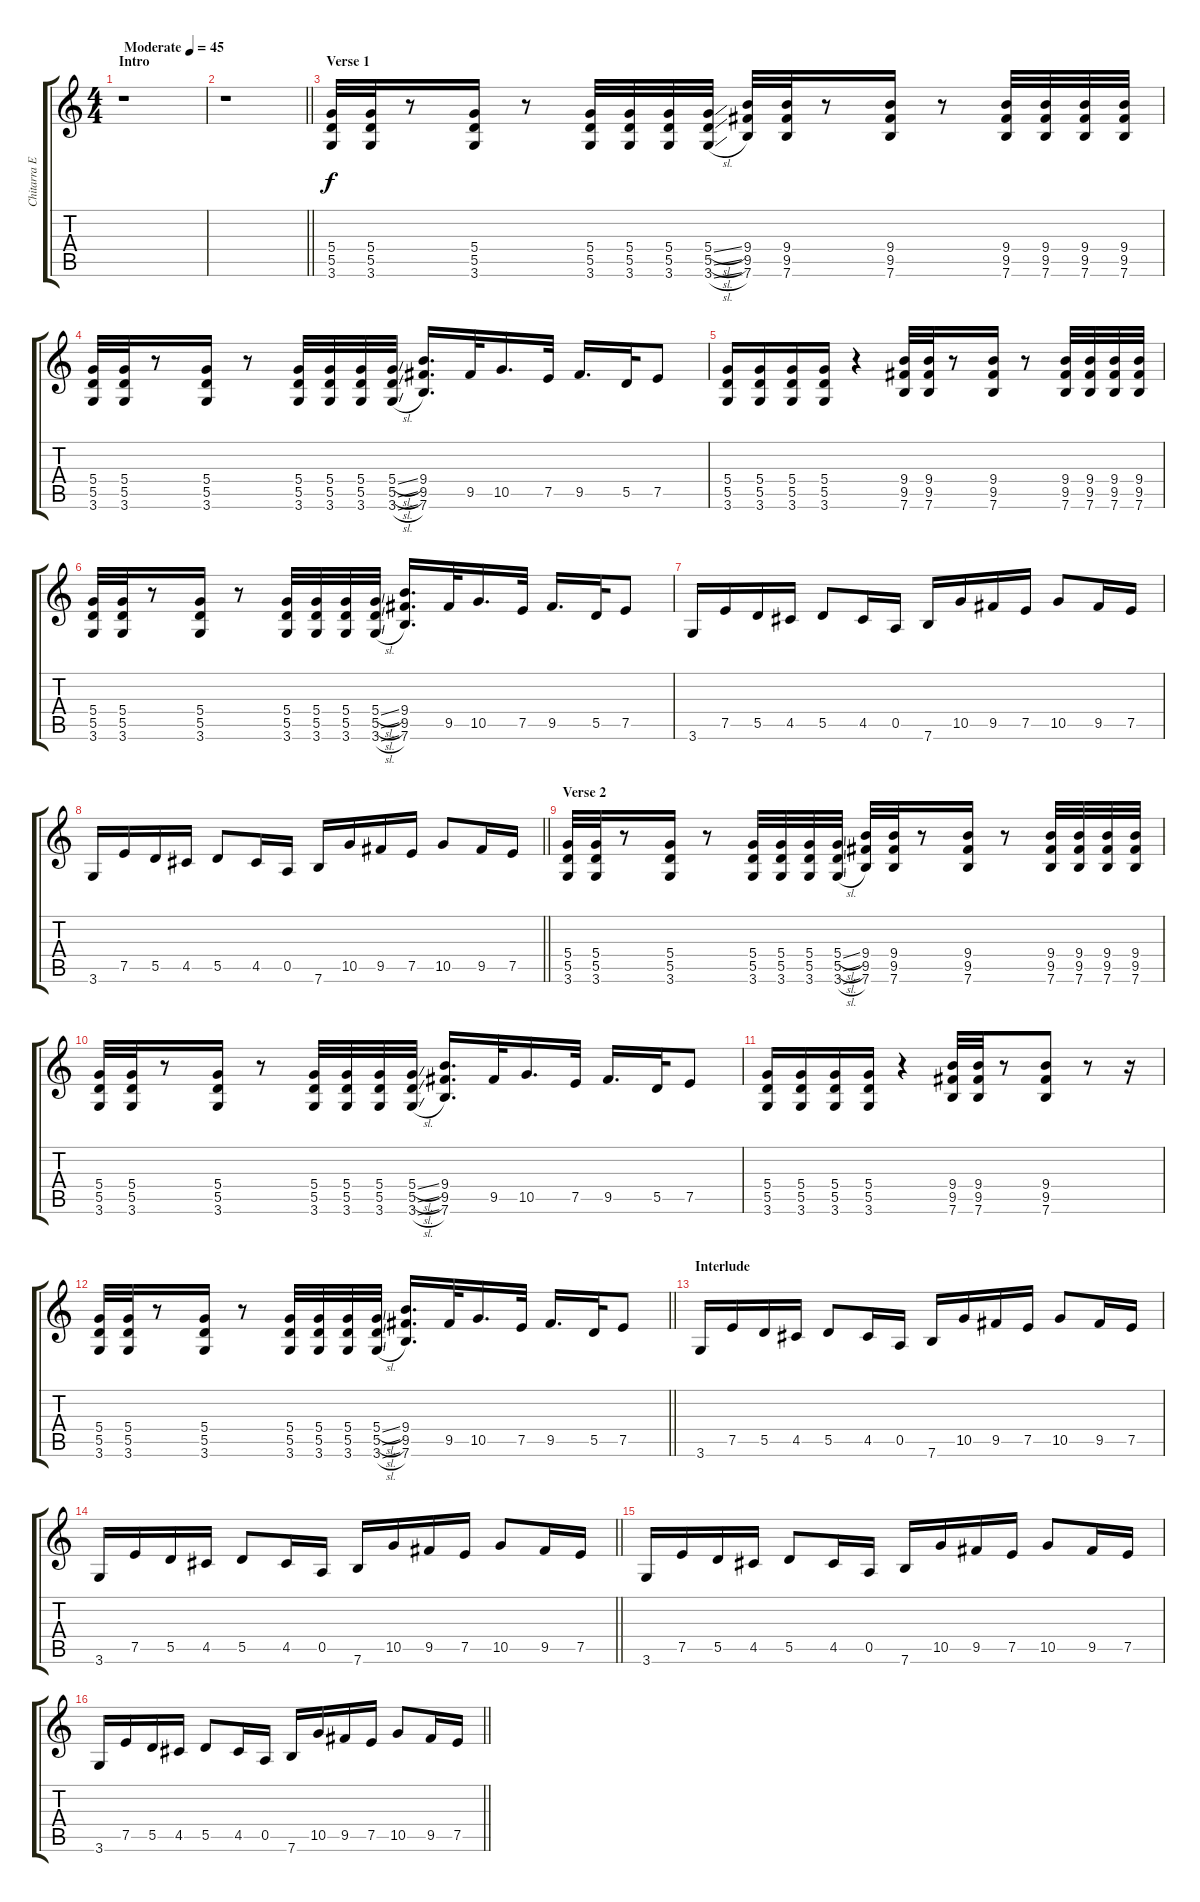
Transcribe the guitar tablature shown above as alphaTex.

\track ("Chitarra Elettrica" "Chitarra E") {instrument distortionguitar}
\staff {score tabs}
\tuning (E4 B3 G3 D3 A2 E2) {hide}
\ts (4 4)
\section ("" "Intro")
\tempo (45 "Moderate")
\clef g2
\ks c
r.1{dy f instrument distortionguitar} |
\barLineRight lightlight
r.1 |
\section ("" "Verse 1")
(5.4 5.5 3.6).32 (5.4 5.5 3.6).32 r.8 (5.4 5.5 3.6).16 r.8 (5.4 5.5 3.6).32 (5.4 5.5 3.6).32 (5.4 5.5 3.6).32 (5.4{sl} 5.5{sl} 3.6{sl}).32 (9.4 9.5 7.6).32 (9.4 9.5 7.6).32 r.8 (9.4 9.5 7.6).16 r.8 (9.4 9.5 7.6).32 (9.4 9.5 7.6).32 (9.4 9.5 7.6).32 (9.4 9.5 7.6).32 |
(5.4 5.5 3.6).32 (5.4 5.5 3.6).32 r.8 (5.4 5.5 3.6).16 r.8 (5.4 5.5 3.6).32 (5.4 5.5 3.6).32 (5.4 5.5 3.6).32 (5.4{sl} 5.5{sl} 3.6{sl}).32 (9.4 9.5 7.6).16{d} 9.5.32 10.5.16{d} 7.5.32 9.5.16{d} 5.5.32 7.5.8 |
(5.4 5.5 3.6).16 (5.4 5.5 3.6).16 (5.4 5.5 3.6).16 (5.4 5.5 3.6).16 r.4 (9.4 9.5 7.6).32 (9.4 9.5 7.6).32 r.8 (9.4 9.5 7.6).16 r.8 (9.4 9.5 7.6).32 (9.4 9.5 7.6).32 (9.4 9.5 7.6).32 (9.4 9.5 7.6).32 |
(5.4 5.5 3.6).32 (5.4 5.5 3.6).32 r.8 (5.4 5.5 3.6).16 r.8 (5.4 5.5 3.6).32 (5.4 5.5 3.6).32 (5.4 5.5 3.6).32 (5.4{sl} 5.5{sl} 3.6{sl}).32 (9.4 9.5 7.6).16{d} 9.5.32 10.5.16{d} 7.5.32 9.5.16{d} 5.5.32 7.5.8 |
3.6.16 7.5.16 5.5.16 4.5.16 5.5.8 4.5.16 0.5.16 7.6.16 10.5.16 9.5.16 7.5.16 10.5.8 9.5.16 7.5.16 |
\barLineRight lightlight
3.6.16 7.5.16 5.5.16 4.5.16 5.5.8 4.5.16 0.5.16 7.6.16 10.5.16 9.5.16 7.5.16 10.5.8 9.5.16 7.5.16 |
\section ("" "Verse 2")
(5.4 5.5 3.6).32 (5.4 5.5 3.6).32 r.8 (5.4 5.5 3.6).16 r.8 (5.4 5.5 3.6).32 (5.4 5.5 3.6).32 (5.4 5.5 3.6).32 (5.4{sl} 5.5{sl} 3.6{sl}).32 (9.4 9.5 7.6).32 (9.4 9.5 7.6).32 r.8 (9.4 9.5 7.6).16 r.8 (9.4 9.5 7.6).32 (9.4 9.5 7.6).32 (9.4 9.5 7.6).32 (9.4 9.5 7.6).32 |
(5.4 5.5 3.6).32 (5.4 5.5 3.6).32 r.8 (5.4 5.5 3.6).16 r.8 (5.4 5.5 3.6).32 (5.4 5.5 3.6).32 (5.4 5.5 3.6).32 (5.4{sl} 5.5{sl} 3.6{sl}).32 (9.4 9.5 7.6).16{d} 9.5.32 10.5.16{d} 7.5.32 9.5.16{d} 5.5.32 7.5.8 |
(5.4 5.5 3.6).16 (5.4 5.5 3.6).16 (5.4 5.5 3.6).16 (5.4 5.5 3.6).16 r.4 (9.4 9.5 7.6).32 (9.4 9.5 7.6).32 r.8 (9.4 9.5 7.6).8 r.8 r.16 |
\barLineRight lightlight
(5.4 5.5 3.6).32 (5.4 5.5 3.6).32 r.8 (5.4 5.5 3.6).16 r.8 (5.4 5.5 3.6).32 (5.4 5.5 3.6).32 (5.4 5.5 3.6).32 (5.4{sl} 5.5{sl} 3.6{sl}).32 (9.4 9.5 7.6).16{d} 9.5.32 10.5.16{d} 7.5.32 9.5.16{d} 5.5.32 7.5.8 |
\section ("" "Interlude")
3.6.16 7.5.16 5.5.16 4.5.16 5.5.8 4.5.16 0.5.16 7.6.16 10.5.16 9.5.16 7.5.16 10.5.8 9.5.16 7.5.16 |
\barLineRight lightlight
3.6.16 7.5.16 5.5.16 4.5.16 5.5.8 4.5.16 0.5.16 7.6.16 10.5.16 9.5.16 7.5.16 10.5.8 9.5.16 7.5.16 |
3.6.16 7.5.16 5.5.16 4.5.16 5.5.8 4.5.16 0.5.16 7.6.16 10.5.16 9.5.16 7.5.16 10.5.8 9.5.16 7.5.16 |
\barLineRight lightlight
3.6.16 7.5.16 5.5.16 4.5.16 5.5.8 4.5.16 0.5.16 7.6.16 10.5.16 9.5.16 7.5.16 10.5.8 9.5.16 7.5.16
